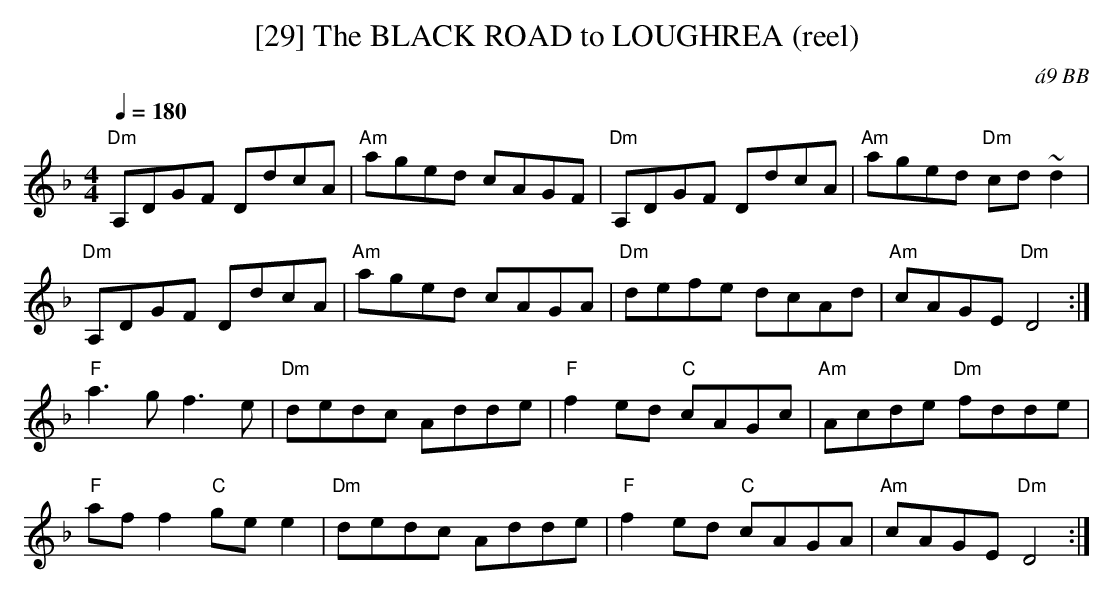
X:1
T:[29] The BLACK ROAD to LOUGHREA (reel)
C:\'a9 BB
M:4/4
Q:1/4=180
L:1/8
K:Dm
"Dm"A,DGF DdcA|"Am"aged cAGF|"Dm"A,DGF DdcA|"Am"aged "Dm"cd ~d2|
"Dm"A,DGF DdcA|"Am"aged cAGA|"Dm"defe dcAd|"Am"cAGE "Dm"D4 :|
"F"a3 g f3 e|"Dm"dedc Adde|"F"f2 ed "C"cAGc|"Am"Acde "Dm"fdde|
"F"aff2 "C"gee2|"Dm"dedc Adde|"F"f2 ed "C"cAGA|"Am"cAGE "Dm"D4 :|
